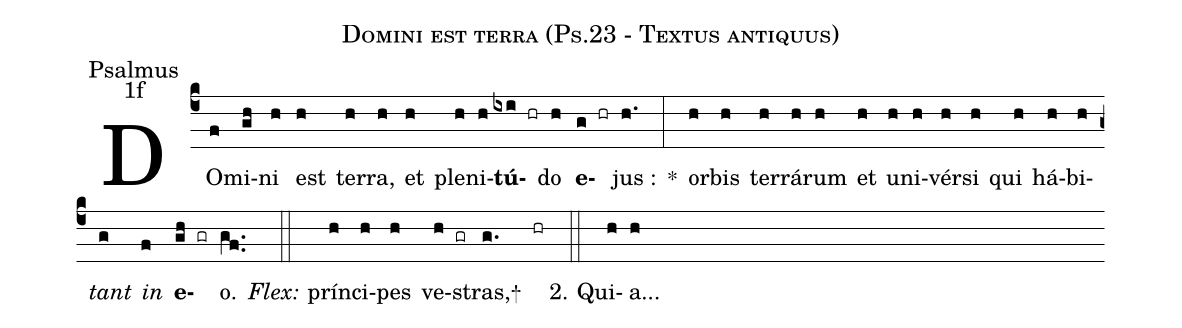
name:Domini est terra (Ps.23 - Textus antiquus);
office-part:Psalmus;
mode:1f;
%%
(c4) DO(f)mi(gh)ni(h) est(h) ter(h)ra,(h) et(h) ple(h)ni(h)<b>tú</b>(ixi hr)do(h) <b>e</b>(g hr)jus :(h.) *(:) or(h)bis(h) ter(h)rá(h)rum(h) et(h) u(h)ni(h)vér(h)si(h) qui(h) há(h)bi(h)<i>tant</i>(g) <i>in</i>(f) <b>e</b>(gh gr)o.(gf..) (::) <i>Flex:</i> pr{í}n(h)ci(h)pes(h) ve(h gr)stras,+ (g.) (hr) (::) 2. Qui(h)a...(h)
